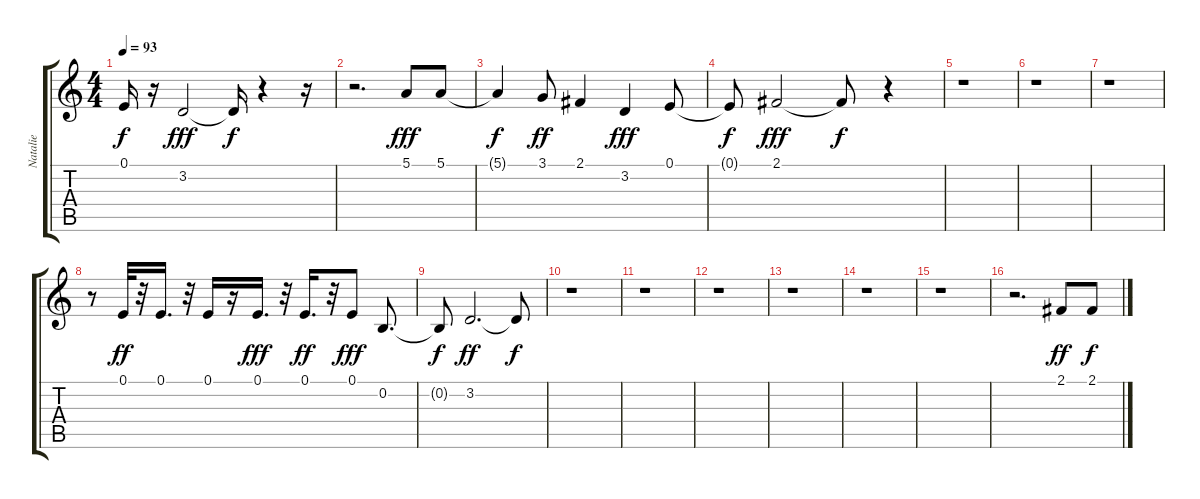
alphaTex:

\track ("Natalie" "Natalie") {instrument vibraphone}
\staff {score tabs}
\tuning (E4 B3 G3 D3 A2 E2) {hide}
\ts (4 4)
\tempo 93
\clef g2
\ks c
0.1{t}.16{dy f} r.16 3.2.2{dy fff} 3.2{t}.16{dy f} r.4 r.16 |
r.2{d} 5.1.8{dy fff} 5.1.8 |
5.1{t}.4{dy f} 3.1.8{dy ff} 2.1.4 3.2.4{dy fff} 0.1.8 |
0.1{t}.8{dy f} 2.1.2{dy fff} 2.1{t}.8{dy f} r.4 |
r.1 |
r.1 |
r.1 |
r.8 0.1.32{dy ff} r.32 0.1.16{d} r.32 0.1.16 r.16 0.1.16{d dy fff} r.32 0.1.16{d dy ff} r.32 0.1.8{dy fff} 0.2.8{d} |
0.2{t}.8{dy f} 3.2.2{d dy ff} 3.2{t}.8{dy f} |
r.1 |
r.1 |
r.1 |
r.1 |
r.1 |
r.1 |
r.2{d} 2.1.8{dy ff} 2.1.8{dy f}
